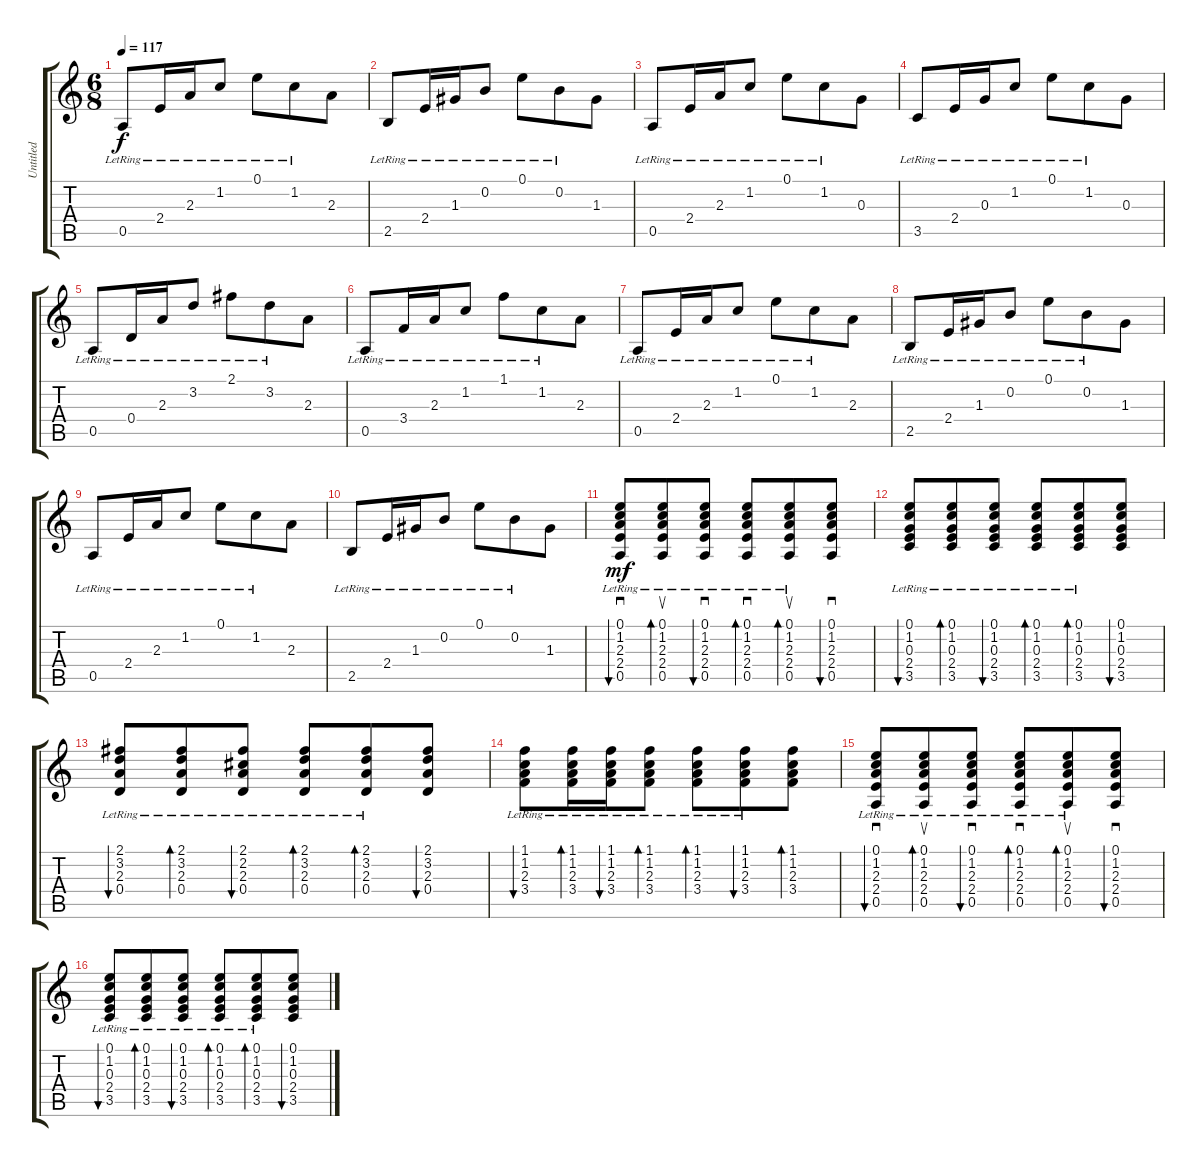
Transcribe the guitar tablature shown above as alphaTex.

\track ("Untitled" "Untitled") {instrument electricguitarjazz}
\staff {score tabs}
\tuning (E4 B3 G3 D3 A2 E2) {hide}
\ts (6 8)
\tempo 117
\clef g2
\ks c
0.5{lr}.8{dy f} 2.4{lr}.16 2.3{lr}.16 1.2{lr}.8 0.1{lr}.8 1.2{lr}.8 2.3.8 |
2.5{lr}.8 2.4{lr}.16 1.3{lr}.16 0.2{lr}.8 0.1{lr}.8 0.2{lr}.8 1.3.8 |
0.5{lr}.8 2.4{lr}.16 2.3{lr}.16 1.2{lr}.8 0.1{lr}.8 1.2{lr}.8 0.3.8 |
3.5{lr}.8 2.4{lr}.16 0.3{lr}.16 1.2{lr}.8 0.1{lr}.8 1.2{lr}.8 0.3.8 |
0.5{lr}.8 0.4{lr}.16 2.3{lr}.16 3.2{lr}.8 2.1{lr}.8 3.2{lr}.8 2.3.8 |
0.5{lr}.8 3.4{lr}.16 2.3{lr}.16 1.2{lr}.8 1.1{lr}.8 1.2{lr}.8 2.3.8 |
0.5{lr}.8 2.4{lr}.16 2.3{lr}.16 1.2{lr}.8 0.1{lr}.8 1.2{lr}.8 2.3.8 |
2.5{lr}.8 2.4{lr}.16 1.3{lr}.16 0.2{lr}.8 0.1{lr}.8 0.2{lr}.8 1.3.8 |
0.5{lr}.8 2.4{lr}.16 2.3{lr}.16 1.2{lr}.8 0.1{lr}.8 1.2{lr}.8 2.3.8 |
2.5{lr}.8 2.4{lr}.16 1.3{lr}.16 0.2{lr}.8 0.1{lr}.8 0.2{lr}.8 1.3.8 |
(0.1{lr} 1.2{lr} 2.3{lr} 2.4{lr} 0.5{lr}).8{sd bu 60 dy mf} (0.1{lr} 1.2{lr} 2.3{lr} 2.4 0.5).8{su bd 60} (0.1 1.2 2.3{lr} 2.4{lr} 0.5{lr}).8{sd bu 60} (0.1{lr} 1.2{lr} 2.3{lr} 2.4 0.5).8{sd bd 60} (0.1 1.2 2.3{lr} 2.4{lr} 0.5{lr}).8{su bd 60} (0.1 1.2 2.3 2.4 0.5).8{sd bu 60} |
(0.1{lr} 1.2{lr} 0.3{lr} 2.4{lr} 3.5{lr}).8{bu 60} (0.1{lr} 1.2{lr} 0.3{lr} 2.4 3.5).8{bd 60} (0.1 1.2 0.3{lr} 2.4{lr} 3.5{lr}).8{bu 60} (0.1{lr} 1.2{lr} 0.3{lr} 2.4 3.5).8{bd 60} (0.1 1.2 0.3{lr} 2.4{lr} 3.5{lr}).8{bd 60} (0.1 1.2 0.3 2.4 3.5).8{bu 60} |
(2.1{lr} 3.2{lr} 2.3{lr} 0.4{lr}).8{bu 60} (2.1{lr} 3.2{lr} 2.3{lr} 0.4).8{bd 60} (2.1 2.2 2.3{lr} 0.4{lr}).8{bu 60} (2.1{lr} 3.2{lr} 2.3{lr} 0.4).8{bd 60} (2.1 3.2 2.3{lr} 0.4{lr}).8{bd 60} (2.1 3.2 2.3 0.4).8{bu 60} |
(1.1{lr} 1.2{lr} 2.3{lr} 3.4{lr}).8{bu 60} (1.1{lr} 1.2{lr} 2.3{lr} 3.4).16{bd 60} (1.1{lr} 1.2{lr} 2.3{lr} 3.4).16{bu 60} (1.1 1.2 2.3{lr} 3.4{lr}).8{bd 60} (1.1{lr} 1.2{lr} 2.3{lr} 3.4).8{bd 60} (1.1 1.2 2.3{lr} 3.4{lr}).8{bu 60} (1.1 1.2 2.3 3.4).8{bd 60} |
(0.1{lr} 1.2{lr} 2.3{lr} 2.4{lr} 0.5{lr}).8{sd bu 60} (0.1{lr} 1.2{lr} 2.3{lr} 2.4 0.5).8{su bd 60} (0.1 1.2 2.3{lr} 2.4{lr} 0.5{lr}).8{sd bu 60} (0.1{lr} 1.2{lr} 2.3{lr} 2.4 0.5).8{sd bd 60} (0.1 1.2 2.3{lr} 2.4{lr} 0.5{lr}).8{su bd 60} (0.1 1.2 2.3 2.4 0.5).8{sd bu 60} |
(0.1{lr} 1.2{lr} 0.3{lr} 2.4{lr} 3.5{lr}).8{bu 60} (0.1{lr} 1.2{lr} 0.3{lr} 2.4 3.5).8{bd 60} (0.1 1.2 0.3{lr} 2.4{lr} 3.5{lr}).8{bu 60} (0.1{lr} 1.2{lr} 0.3{lr} 2.4 3.5).8{bd 60} (0.1 1.2 0.3{lr} 2.4{lr} 3.5{lr}).8{bd 60} (0.1 1.2 0.3 2.4 3.5).8{bu 60}
